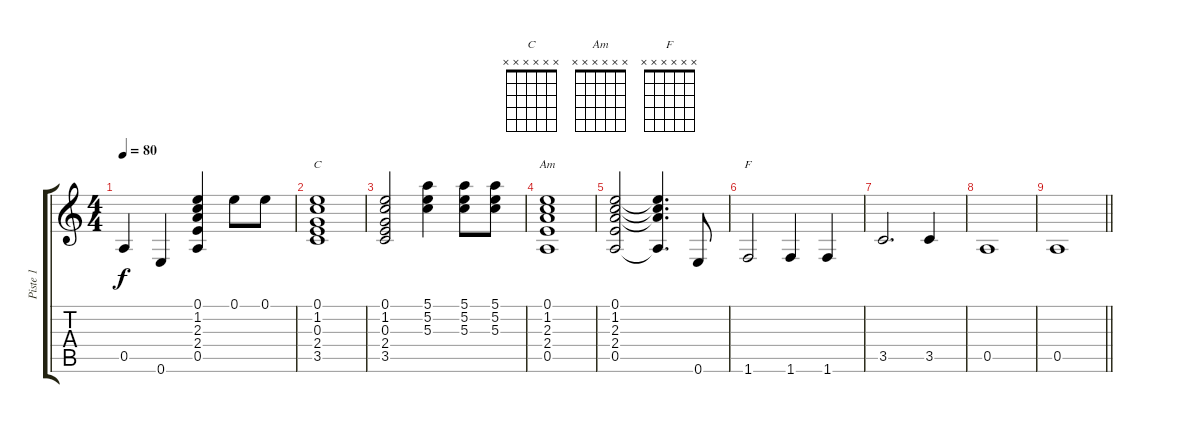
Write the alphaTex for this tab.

\track ("Piste 1" "Piste 1") {instrument acousticguitarsteel}
\staff {score tabs}
\tuning (E4 B3 G3 D3 A2 E2) {hide}
\chord ("C" x x x x x x)
\chord ("Am" x x x x x x)
\chord ("F" x x x x x x)
\ts (4 4)
\tempo 80
\clef g2
\ks c
0.5.4{dy f} 0.6.4 (0.1 1.2 2.3 2.4 0.5).4 0.1.8 0.1.8 |
(0.1 1.2 0.3 2.4 3.5).1{ch "C"} |
(0.1 1.2 0.3 2.4 3.5).2 (5.1 5.2 5.3).4 (5.1 5.2 5.3).8 (5.1 5.2 5.3).8 |
(0.1 1.2 2.3 2.4 0.5).1{ch "Am"} |
(0.1 1.2 2.3 2.4 0.5).2 (0.1{t} 1.2{t} 2.3{t} 0.5{t}).4{d} 0.6.8 |
1.6.2{ch "F"} 1.6.4 1.6.4 |
3.5.2{d} 3.5.4 |
0.5.1 |
\barLineRight lightlight
0.5.1
